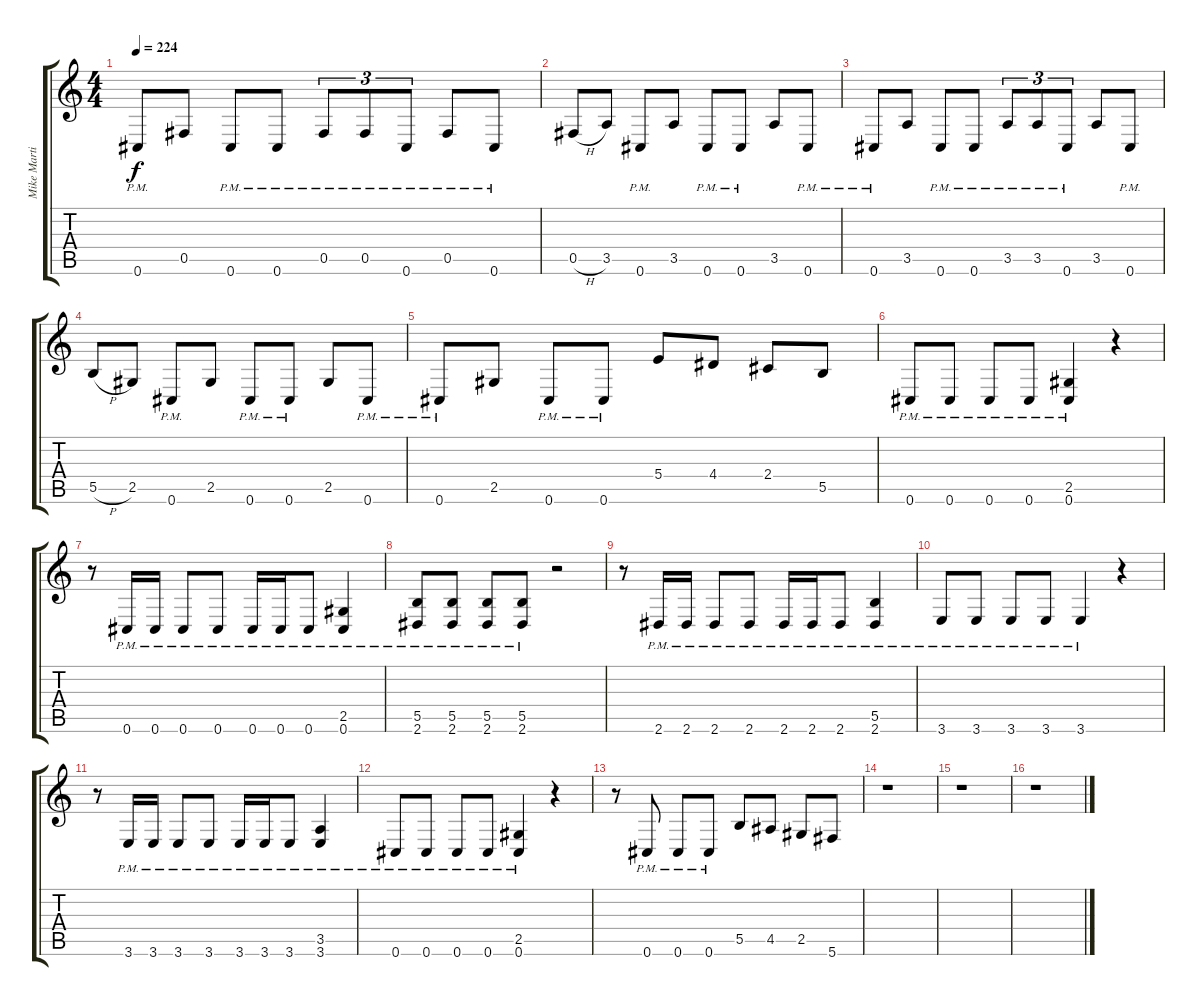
\track ("Mike Martin Rhythm" "Mike Marti") {instrument distortionguitar}
\staff {score tabs}
\tuning (Db4 Ab3 E3 B2 Gb2 Db2) {hide}
\ts (4 4)
\tempo 224
\clef g2
\ks c
0.6{pm}.8{dy f} 0.5.8 0.6{pm}.8 0.6{pm}.8 0.5{pm}.8{tu (3 2)} 0.5{pm}.8{tu (3 2)} 0.6{pm}.8{tu (3 2)} 0.5{pm}.8 0.6{pm}.8 |
0.5{h}.8 3.5.8 0.6{pm}.8 3.5.8 0.6{pm}.8 0.6{pm}.8 3.5.8 0.6{pm}.8 |
0.6{pm}.8 3.5.8 0.6{pm}.8 0.6{pm}.8 3.5{pm}.8{tu (3 2)} 3.5{pm}.8{tu (3 2)} 0.6{pm}.8{tu (3 2)} 3.5.8 0.6{pm}.8 |
5.5{h}.8 2.5.8 0.6{pm}.8 2.5.8 0.6{pm}.8 0.6{pm}.8 2.5.8 0.6{pm}.8 |
0.6{pm}.8 2.5.8 0.6{pm}.8 0.6{pm}.8 5.4.8 4.4.8 2.4.8 5.5.8 |
0.6{pm}.8 0.6{pm}.8 0.6{pm}.8 0.6{pm}.8 (2.5 0.6{pm}).4 r.4 |
r.8 0.6{pm}.16 0.6{pm}.16 0.6{pm}.8 0.6{pm}.8 0.6{pm}.16 0.6{pm}.16 0.6{pm}.8 (2.5 0.6{pm}).4 |
(5.5 2.6{pm}).8 (5.5 2.6{pm}).8 (5.5 2.6{pm}).8 (5.5 2.6{pm}).8 r.2 |
r.8 2.6{pm}.16 2.6{pm}.16 2.6{pm}.8 2.6{pm}.8 2.6{pm}.16 2.6{pm}.16 2.6{pm}.8 (5.5 2.6{pm}).4 |
3.6{pm}.8 3.6{pm}.8 3.6{pm}.8 3.6{pm}.8 3.6{pm}.4 r.4 |
r.8 3.6{pm}.16 3.6{pm}.16 3.6{pm}.8 3.6{pm}.8 3.6{pm}.16 3.6{pm}.16 3.6{pm}.8 (3.5 3.6{pm}).4 |
0.6{pm}.8 0.6{pm}.8 0.6{pm}.8 0.6{pm}.8 (2.5 0.6{pm}).4 r.4 |
r.8 0.6{pm}.8 0.6{pm}.8 0.6{pm}.8 5.5.8 4.5.8 2.5.8 5.6.8 |
r.1 |
r.1 |
r.1
